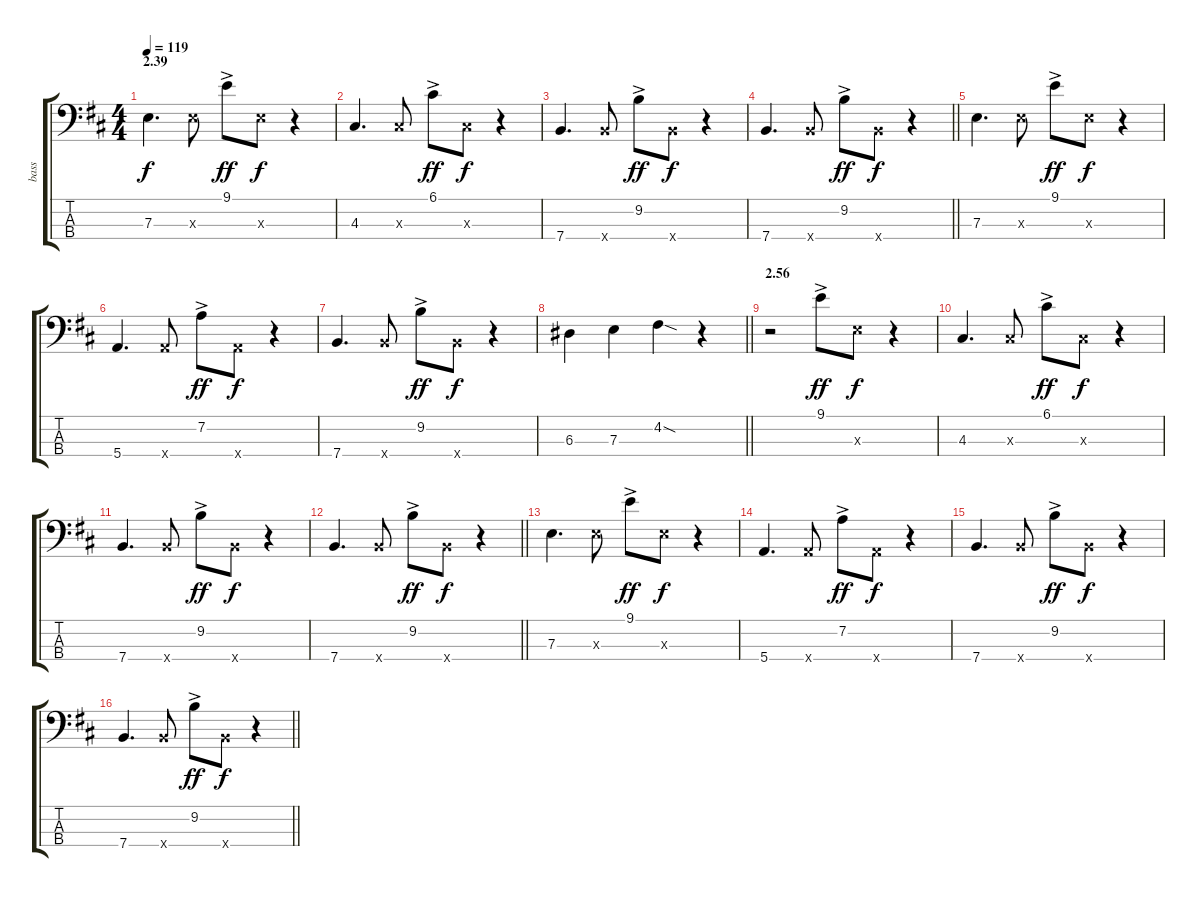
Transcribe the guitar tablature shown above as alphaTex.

\track ("bass" "bass") {instrument slapbass2}
\staff {score tabs}
\tuning (G2 D2 A1 E1) {hide}
\ts (4 4)
\section ("" "2.39")
\tempo 119
\clef f4
\ks d
7.3.4{d dy f} 7.3{x}.8 9.1{ac}.8{dy ff} 7.3{x}.8{dy f} r.4 |
4.3.4{d} 4.3{x}.8 6.1{ac}.8{dy ff} 4.3{x}.8{dy f} r.4 |
7.4.4{d} 7.4{x}.8 9.2{ac}.8{dy ff} 7.4{x}.8{dy f} r.4 |
\barLineRight lightlight
7.4.4{d} 7.4{x}.8 9.2{ac}.8{dy ff} 7.4{x}.8{dy f} r.4 |
7.3.4{d} 7.3{x}.8 9.1{ac}.8{dy ff} 7.3{x}.8{dy f} r.4 |
5.4.4{d} 5.4{x}.8 7.2{ac}.8{dy ff} 5.4{x}.8{dy f} r.4 |
7.4.4{d} 7.4{x}.8 9.2{ac}.8{dy ff} 7.4{x}.8{dy f} r.4 |
\barLineRight lightlight
6.3.4 7.3.4 4.2{sod}.4 r.4 |
\section ("" "2.56")
r.2 9.1{ac}.8{dy ff} 7.3{x}.8{dy f} r.4 |
4.3.4{d} 4.3{x}.8 6.1{ac}.8{dy ff} 4.3{x}.8{dy f} r.4 |
7.4.4{d} 7.4{x}.8 9.2{ac}.8{dy ff} 7.4{x}.8{dy f} r.4 |
\barLineRight lightlight
7.4.4{d} 7.4{x}.8 9.2{ac}.8{dy ff} 7.4{x}.8{dy f} r.4 |
7.3.4{d} 7.3{x}.8 9.1{ac}.8{dy ff} 7.3{x}.8{dy f} r.4 |
5.4.4{d} 5.4{x}.8 7.2{ac}.8{dy ff} 5.4{x}.8{dy f} r.4 |
7.4.4{d} 7.4{x}.8 9.2{ac}.8{dy ff} 7.4{x}.8{dy f} r.4 |
\barLineRight lightlight
7.4.4{d} 7.4{x}.8 9.2{ac}.8{dy ff} 7.4{x}.8{dy f} r.4
